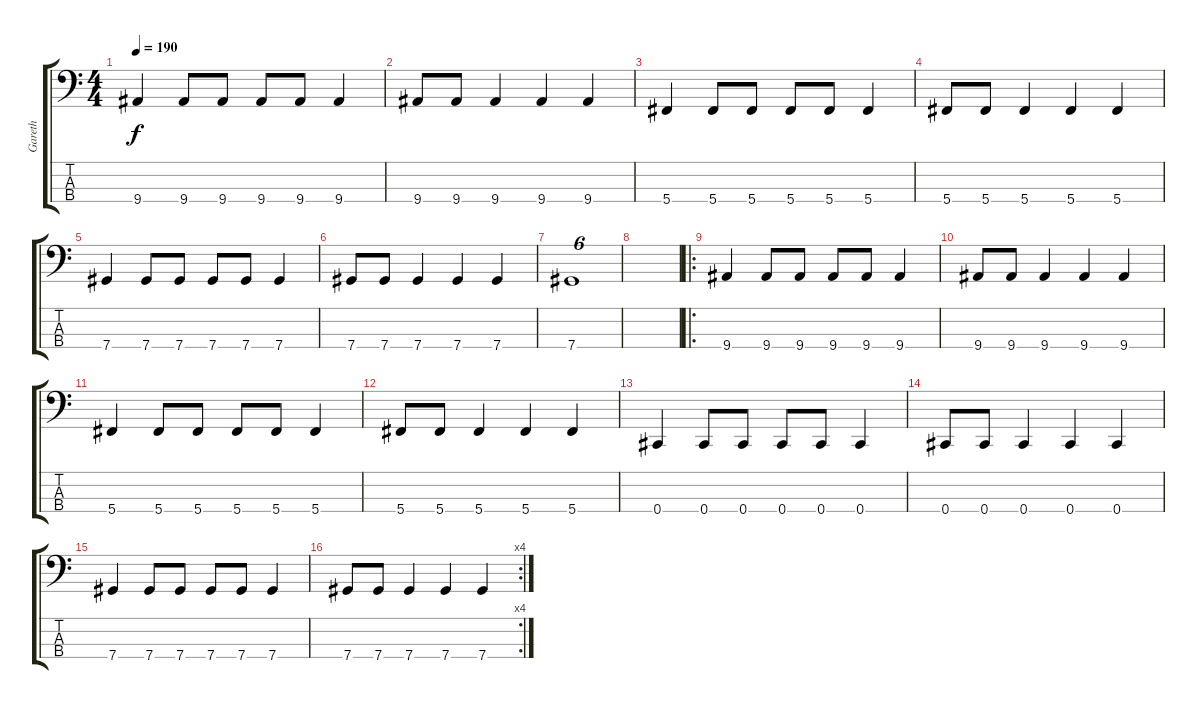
\track ("Gareth" "Gareth") {instrument electricbasspick}
\staff {score tabs}
\tuning (Gb2 Db2 Ab1 Db1) {hide}
\ts (4 4)
\tempo 190
\clef f4
\ks c
9.4.4{dy f} 9.4.8 9.4.8 9.4.8 9.4.8 9.4.4 |
9.4.8 9.4.8 9.4.4 9.4.4 9.4.4 |
5.4.4 5.4.8 5.4.8 5.4.8 5.4.8 5.4.4 |
5.4.8 5.4.8 5.4.4 5.4.4 5.4.4 |
7.4.4 7.4.8 7.4.8 7.4.8 7.4.8 7.4.4 |
7.4.8 7.4.8 7.4.4 7.4.4 7.4.4 |
7.4.1{tu (6 4)} |
|
\ro
9.4.4 9.4.8 9.4.8 9.4.8 9.4.8 9.4.4 |
9.4.8 9.4.8 9.4.4 9.4.4 9.4.4 |
5.4.4 5.4.8 5.4.8 5.4.8 5.4.8 5.4.4 |
5.4.8 5.4.8 5.4.4 5.4.4 5.4.4 |
0.4.4 0.4.8 0.4.8 0.4.8 0.4.8 0.4.4 |
0.4.8 0.4.8 0.4.4 0.4.4 0.4.4 |
7.4.4 7.4.8 7.4.8 7.4.8 7.4.8 7.4.4 |
\rc 4
7.4.8 7.4.8 7.4.4 7.4.4 7.4.4
